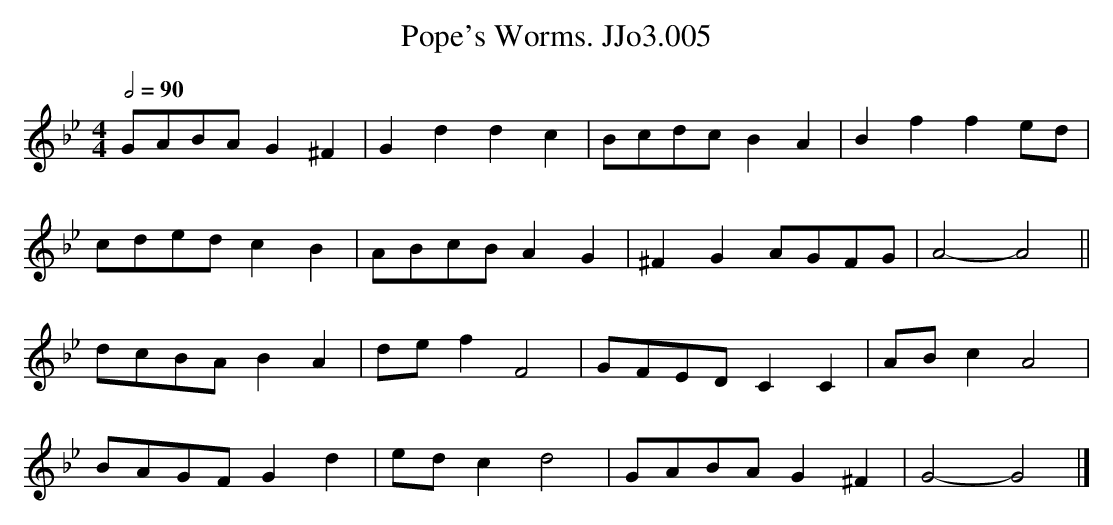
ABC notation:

X:1
T:Pope's Worms. JJo3.005
M:4/4
L:1/4
Q:1/2=90
K:Gm
G/A/B/A/ G^F | Gddc | B/c/d/c/ BA | Bf fe/d/ |
c/d/e/d/ cB | A/B/c/B/ AG | ^FG A/G/F/G/ | A2-A2 ||
d/c/B/A/ BA | d/e/f F2 | G/F/E/D/ CC | A/B/c A2 |
B/A/G/F/ Gd | e/d/c d2 | G/A/B/A/ G^F | G2-G2 |]
